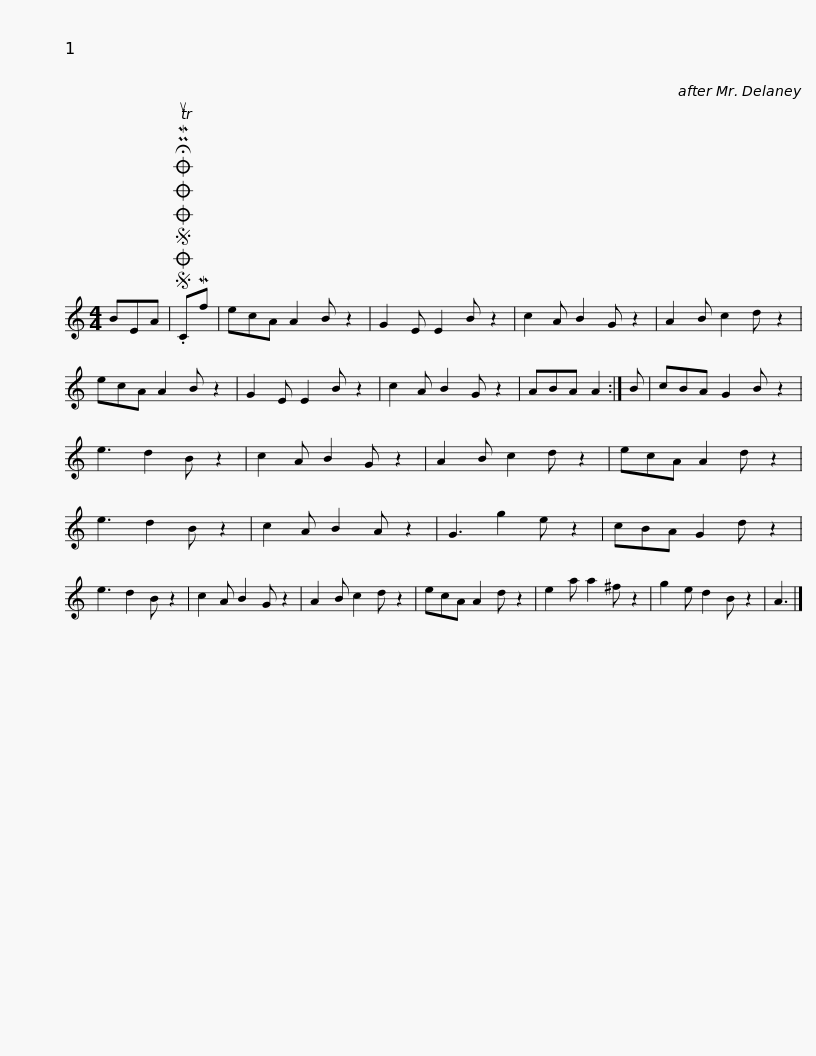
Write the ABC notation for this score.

X:1
L:1/8
M:4/4
I:linebreak $
K:C
V:1 treble
V:1
 BEA |SOSOOO .!fermata!PMTuCMf | ecA A2 B z2 | G2 E E2 B z2 | c2 A B2 G z2 | %5
 A2 B c2 d z2 | ecA A2 B z2 | G2 E E2 B z2 |$ c2 A B2 G z2 | ABA A2 :| %10
 B | cBA G2 B z2 | e3 d2 B z2 | c2 A B2 G z2 | A2 B c2 d z2 | %15
 ecA A2 d z2 |$ e3 d2 B z2 | c2 A B2 A z2 | G3 g2 e z2 | cBA G2 d z2 | %20
 e3 d2 B z2 | c2 A B2 G z2 | A2 B c2 d z2 | ecA A2 d z2 |$ e2 a a2 ^f z2 | %25
 g2 e d2 B z2 | A3 |] %27
